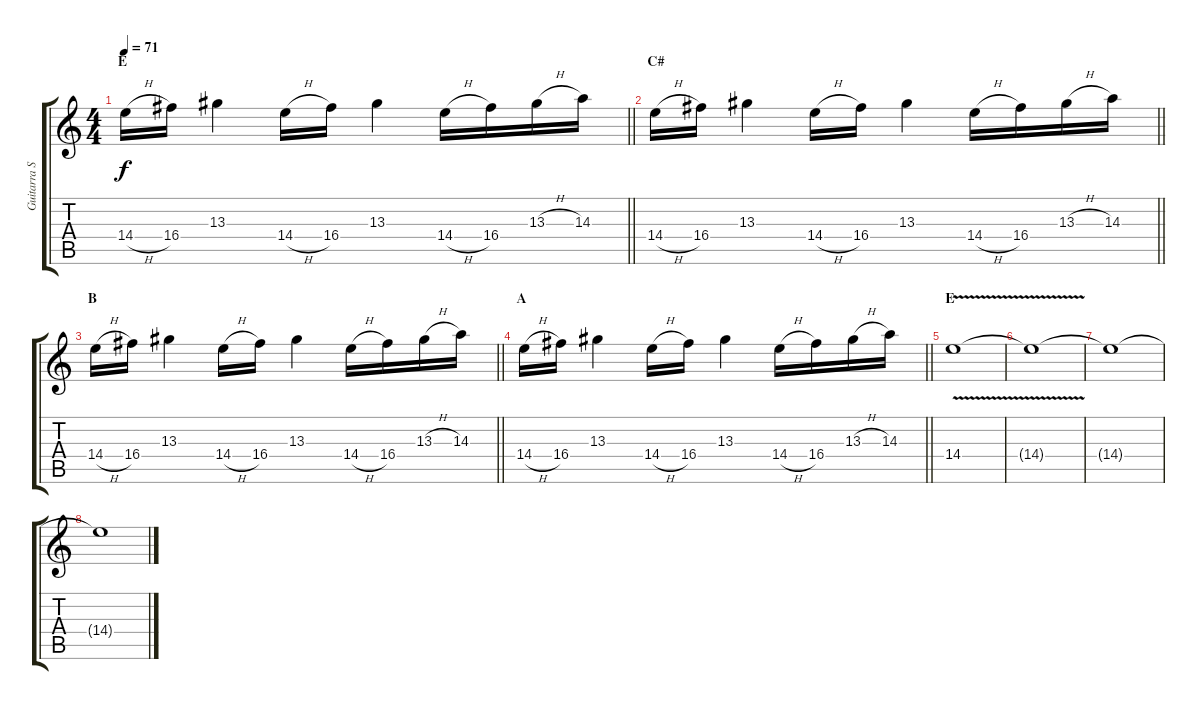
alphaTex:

\track ("Guitarra Solo " "Guitarra S") {instrument overdrivenguitar}
\staff {score tabs}
\tuning (E4 B3 G3 D3 A2 E2) {hide}
\ts (4 4)
\section ("" "E")
\tempo 71
\clef g2
\barLineRight lightlight
\ks c
14.4{h}.16{dy f} 16.4.16 13.3.4 14.4{h}.16 16.4.16 13.3.4 14.4{h}.16 16.4.16 13.3{h}.16 14.3.16 |
\section ("" "C#")
\barLineRight lightlight
14.4{h}.16 16.4.16 13.3.4 14.4{h}.16 16.4.16 13.3.4 14.4{h}.16 16.4.16 13.3{h}.16 14.3.16 |
\section ("" "B")
\barLineRight lightlight
14.4{h}.16 16.4.16 13.3.4 14.4{h}.16 16.4.16 13.3.4 14.4{h}.16 16.4.16 13.3{h}.16 14.3.16 |
\section ("" "A")
\barLineRight lightlight
14.4{h}.16 16.4.16 13.3.4 14.4{h}.16 16.4.16 13.3.4 14.4{h}.16 16.4.16 13.3{h}.16 14.3.16 |
\section ("" "E")
14.4{v}.1{volume 0} |
14.4{t}.1 |
14.4{t}.1 |
14.4{t}.1
